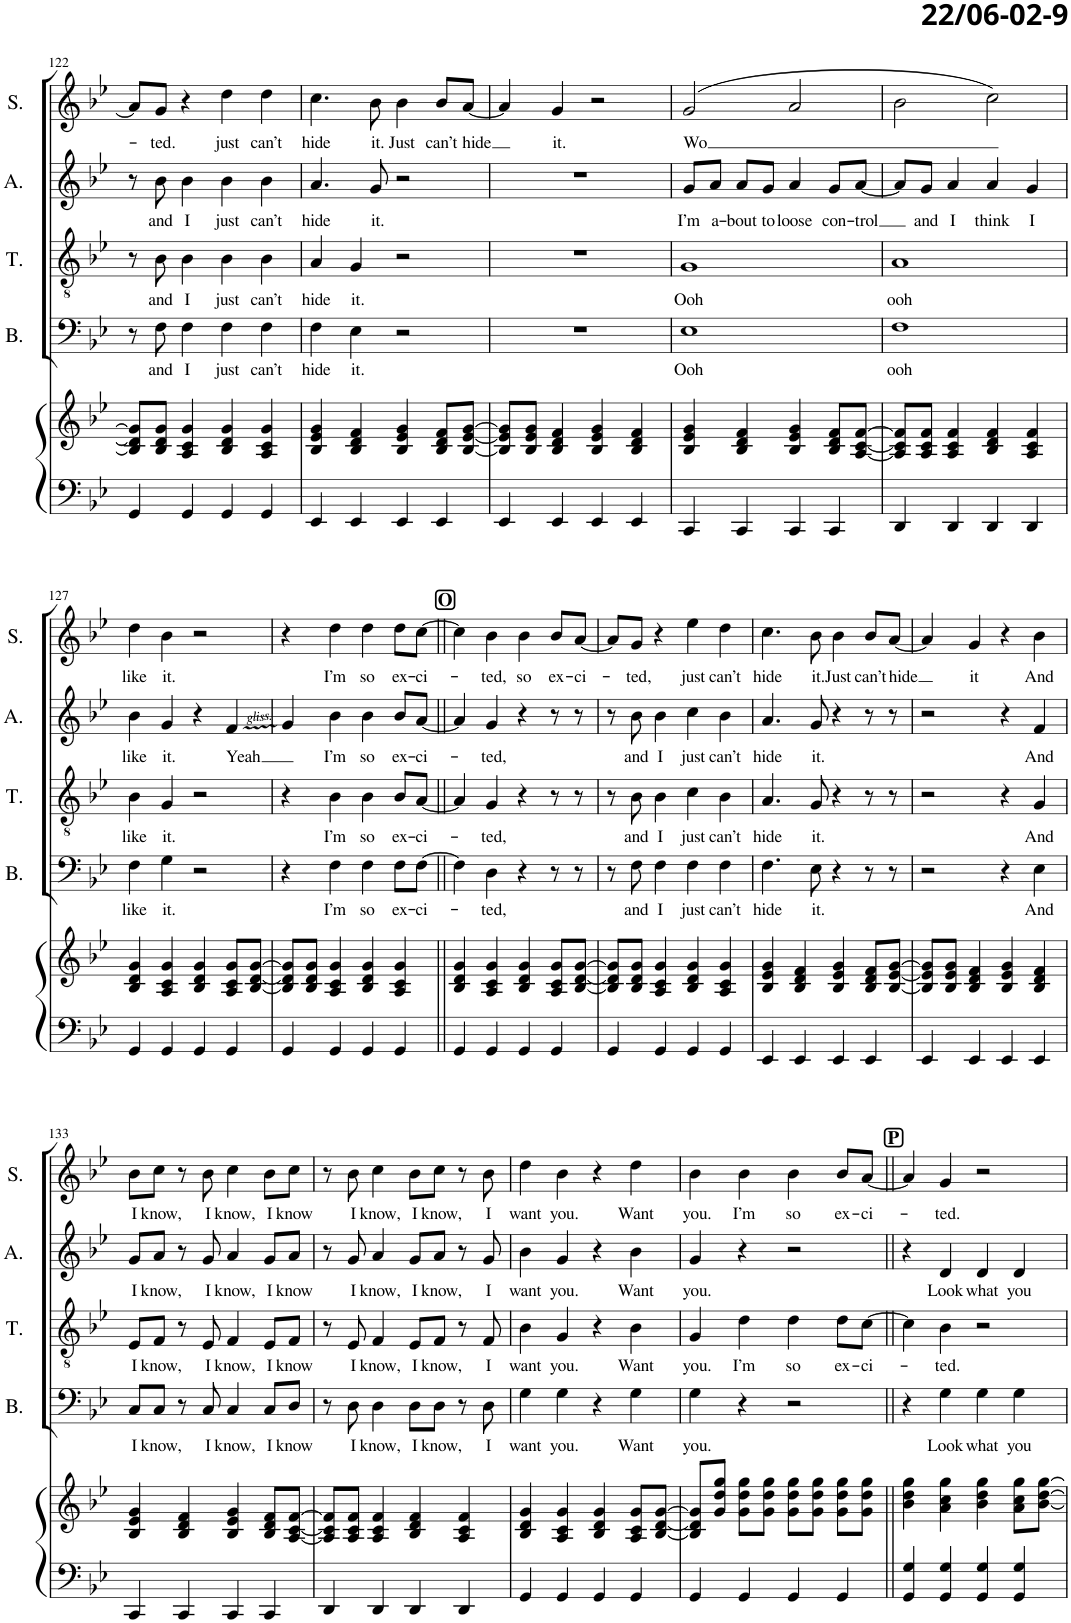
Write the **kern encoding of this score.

**kern	**kern	**kern	**text	**kern	**text	**kern	**text	**kern	**text
*part5	*part5	*part4	*part4	*part3	*part3	*part2	*part2	*part1	*part1
*staff6	*staff5	*staff4	*staff4	*staff3	*staff3	*staff2	*staff2	*staff1	*staff1
*I"Piano	*	*I"Bas	*	*I"Tenor	*	*I"Alt	*	*I"Sopraan	*
*I'Pno	*	*I'B.	*	*I'T.	*	*I'A.	*	*I'S.	*
!!LO:PB:g=z
*clefF4	*clefG2	*clefF4	*	*clefGv2	*	*clefG2	*	*clefG2	*
*	*	*	*	*	*	*Trd1c2	*	*Trd1c2	*
*k[b-e-]	*k[b-e-]	*k[b-e-]	*	*k[b-e-]	*	*k[b-e-]	*	*k[b-e-]	*
*M4/4	*M4/4	*M4/4	*	*M4/4	*	*M4/4	*	*M4/4	*
=122	=122	=122	=122	=122	=122	=122	=122	=122	=122
4GG/	8B-/] 8d/] 8g/]L	8r	.	8r	.	8r	.	8a/L]	.
!	!	!	!LO:LY:b	!	!LO:LY:b	!	!LO:LY:b	!	!LO:LY:b
.	8B-/ 8d/ 8g/J	8F\	and	8B-\	and	8b-\	and	8g/J	-ted.
!	!	!	!LO:LY:b	!	!LO:LY:b	!	!LO:LY:b	!	!
4GG/	4A/ 4c/ 4g/	4F\	I	4B-\	I	4b-\	I	4r	.
!	!	!	!LO:LY:b	!	!LO:LY:b	!	!LO:LY:b	!	!LO:LY:b
4GG/	4B-/ 4d/ 4g/	4F\	just	4B-\	just	4b-\	just	4dd\	just
!	!	!	!LO:LY:b	!	!LO:LY:b	!	!LO:LY:b	!	!LO:LY:b
4GG/	4A/ 4c/ 4g/	4F\	can’t	4B-\	can’t	4b-\	can’t	4dd\	can’t
=123	=123	=123	=123	=123	=123	=123	=123	=123	=123
!	!	!	!LO:LY:b	!	!LO:LY:b	!	!LO:LY:b	!	!LO:LY:b
4EE-/	4B-/ 4e-/ 4g/	4F\	hide	4A/	hide	4.a/	hide	4.cc\	hide
!	!	!	!LO:LY:b	!	!LO:LY:b	!	!	!	!
4EE-/	4B-/ 4d/ 4f/	4E-\	it.	4G/	it.	.	.	.	.
!	!	!	!	!	!	!	!LO:LY:b	!	!LO:LY:b
.	.	.	.	.	.	8g/	it.	8b-\	it.
!	!	!	!	!	!	!	!	!	!LO:LY:b
4EE-/	4B-/ 4e-/ 4g/	2r	.	2r	.	2r	.	4b-\	Just
!	!	!	!	!	!	!	!	!	!LO:LY:b
4EE-/	8B-/ 8d/ 8f/L	.	.	.	.	.	.	8b-/L	can’t
!	!	!	!	!	!	!	!	!	!LO:LY:b
.	[8B-/ [8e-/ [8g/J	.	.	.	.	.	.	[8a/J	hide
=124	=124	=124	=124	=124	=124	=124	=124	=124	=124
4EE-/	8B-/] 8e-/] 8g/]L	1r	.	1r	.	1r	.	4a/]	.
.	8B-/ 8e-/ 8g/J	.	.	.	.	.	.	.	.
!	!	!	!	!	!	!	!	!	!LO:LY:b
4EE-/	4B-/ 4d/ 4f/	.	.	.	.	.	.	4g/	it.
4EE-/	4B-/ 4e-/ 4g/	.	.	.	.	.	.	2r	.
4EE-/	4B-/ 4d/ 4f/	.	.	.	.	.	.	.	.
=125	=125	=125	=125	=125	=125	=125	=125	=125	=125
!	!	!	!LO:LY:b	!	!LO:LY:b	!	!LO:LY:b	!	!LO:LY:b
4CC/	4B-/ 4e-/ 4g/	1E-	Ooh	1G	Ooh	8g/L	I’m	(2g/	Wo
!	!	!	!	!	!	!	!LO:LY:b	!	!
.	.	.	.	.	.	8a/J	a-	.	.
!	!	!	!	!	!	!	!LO:LY:b	!	!
4CC/	4B-/ 4d/ 4f/	.	.	.	.	8a/L	-bout	.	.
!	!	!	!	!	!	!	!LO:LY:b	!	!
.	.	.	.	.	.	8g/J	to	.	.
!	!	!	!	!	!	!	!LO:LY:b	!	!
4CC/	4B-/ 4e-/ 4g/	.	.	.	.	4a/	loose	2a/	.
!	!	!	!	!	!	!	!LO:LY:b	!	!
4CC/	8B-/ 8d/ 8f/L	.	.	.	.	8g/L	con-	.	.
!	!	!	!	!	!	!	!LO:LY:b	!	!
.	[8A/ [8c/ [8f/J	.	.	.	.	[8a/J	-trol	.	.
=126	=126	=126	=126	=126	=126	=126	=126	=126	=126
!	!	!	!LO:LY:b	!	!LO:LY:b	!	!	!	!
4DD/	8A/] 8c/] 8f/]L	1F	ooh	1A	ooh	8a/L]	.	2b-\	.
!	!	!	!	!	!	!	!LO:LY:b	!	!
.	8A/ 8c/ 8f/J	.	.	.	.	8g/J	and	.	.
!	!	!	!	!	!	!	!LO:LY:b	!	!
4DD/	4A/ 4c/ 4f/	.	.	.	.	4a/	I	.	.
!	!	!	!	!	!	!	!LO:LY:b	!	!
4DD/	4B-/ 4d/ 4f/	.	.	.	.	4a/	think	2cc\)	.
!	!	!	!	!	!	!	!LO:LY:b	!	!
4DD/	4A/ 4c/ 4f/	.	.	.	.	4g/	I	.	.
!!LO:LB:g=z
=127	=127	=127	=127	=127	=127	=127	=127	=127	=127
!	!	!	!LO:LY:b	!	!LO:LY:b	!	!LO:LY:b	!	!LO:LY:b
4GG/	4B-/ 4d/ 4g/	4F\	like	4B-\	like	4b-\	like	4dd\	like
!	!	!	!LO:LY:b	!	!LO:LY:b	!	!LO:LY:b	!	!LO:LY:b
4GG/	4A/ 4c/ 4g/	4G\	it.	4G/	it.	4g/	it.	4b-\	it.
4GG/	4B-/ 4d/ 4g/	2r	.	2r	.	4r	.	2r	.
!	!	!	!	!	!	!	!LO:LY:b	!	!
4GG/	8A/ 8c/ 8g/L	.	.	.	.	4f/	Yeah	.	.
.	[8B-/ [8d/ [8g/J	.	.	.	.	.	.	.	.
=128	=128	=128	=128	=128	=128	=128	=128	=128	=128
4GG/	8B-/] 8d/] 8g/]L	4r	.	4r	.	4g/	.	4r	.
.	8B-/ 8d/ 8g/J	.	.	.	.	.	.	.	.
!	!	!	!LO:LY:b	!	!LO:LY:b	!	!LO:LY:b	!	!LO:LY:b
4GG/	4A/ 4c/ 4g/	4F\	I’m	4B-\	I’m	4b-\	I’m	4dd\	I’m
!	!	!	!LO:LY:b	!	!LO:LY:b	!	!LO:LY:b	!	!LO:LY:b
4GG/	4B-/ 4d/ 4g/	4F\	so	4B-\	so	4b-\	so	4dd\	so
!	!	!	!LO:LY:b	!	!LO:LY:b	!	!LO:LY:b	!	!LO:LY:b
4GG/	4A/ 4c/ 4g/	8F\L	ex-	8B-/L	ex-	8b-/L	ex-	8dd\L	ex-
!	!	!	!LO:LY:b	!	!LO:LY:b	!	!LO:LY:b	!	!LO:LY:b
.	.	[8F\J	-ci-	[8A/J	-ci-	[8a/J	-ci-	[8cc\J	-ci-
!!LO:REH:place=s1:a:B:cj:fs=11:t=O
=129||	=129||	=129||	=129||	=129||	=129||	=129||	=129||	=129||	=129||
4GG/	4B-/ 4d/ 4g/	4F\]	.	4A/]	.	4a/]	.	4cc\]	.
!	!	!	!LO:LY:b	!	!LO:LY:b	!	!LO:LY:b	!	!LO:LY:b
4GG/	4A/ 4c/ 4g/	4D\	ted,	4G/	-ted,	4g/	-ted,	4b-\	-ted,
!	!	!	!	!	!	!	!	!	!LO:LY:b
4GG/	4B-/ 4d/ 4g/	4r	.	4r	.	4r	.	4b-\	so
!	!	!	!	!	!	!	!	!	!LO:LY:b
4GG/	8A/ 8c/ 8g/L	8r	.	8r	.	8r	.	8b-/L	ex-
!	!	!	!	!	!	!	!	!	!LO:LY:b
.	[8B-/ [8d/ [8g/J	8r	.	8r	.	8r	.	[8a/J	-ci-
=130	=130	=130	=130	=130	=130	=130	=130	=130	=130
4GG/	8B-/] 8d/] 8g/]L	8r	.	8r	.	8r	.	8a/L]	.
!	!	!	!LO:LY:b	!	!LO:LY:b	!	!LO:LY:b	!	!LO:LY:b
.	8B-/ 8d/ 8g/J	8F\	and	8B-\	and	8b-\	and	8g/J	-ted,
!	!	!	!LO:LY:b	!	!LO:LY:b	!	!LO:LY:b	!	!
4GG/	4A/ 4c/ 4g/	4F\	I	4B-\	I	4b-\	I	4r	.
!	!	!	!LO:LY:b	!	!LO:LY:b	!	!LO:LY:b	!	!LO:LY:b
4GG/	4B-/ 4d/ 4g/	4F\	just	4c\	just	4cc\	just	4ee-\	just
!	!	!	!LO:LY:b	!	!LO:LY:b	!	!LO:LY:b	!	!LO:LY:b
4GG/	4A/ 4c/ 4g/	4F\	can’t	4B-\	can’t	4b-\	can’t	4dd\	can’t
=131	=131	=131	=131	=131	=131	=131	=131	=131	=131
!	!	!	!LO:LY:b	!	!LO:LY:b	!	!LO:LY:b	!	!LO:LY:b
4EE-/	4B-/ 4e-/ 4g/	4.F\	hide	4.A/	hide	4.a/	hide	4.cc\	hide
4EE-/	4B-/ 4d/ 4f/	.	.	.	.	.	.	.	.
!	!	!	!LO:LY:b	!	!LO:LY:b	!	!LO:LY:b	!	!LO:LY:b
.	.	8E-\	it.	8G/	it.	8g/	it.	8b-\	it.
!	!	!	!	!	!	!	!	!	!LO:LY:b
4EE-/	4B-/ 4e-/ 4g/	4r	.	4r	.	4r	.	4b-\	Just
!	!	!	!	!	!	!	!	!	!LO:LY:b
4EE-/	8B-/ 8d/ 8f/L	8r	.	8r	.	8r	.	8b-/L	can’t
!	!	!	!	!	!	!	!	!	!LO:LY:b
.	[8B-/ [8e-/ [8g/J	8r	.	8r	.	8r	.	[8a/J	-hide
=132	=132	=132	=132	=132	=132	=132	=132	=132	=132
4EE-/	8B-/] 8e-/] 8g/]L	2r	.	2r	.	2r	.	4a/]	.
.	8B-/ 8e-/ 8g/J	.	.	.	.	.	.	.	.
!	!	!	!	!	!	!	!	!	!LO:LY:b
4EE-/	4B-/ 4d/ 4f/	.	.	.	.	.	.	4g/	it
4EE-/	4B-/ 4e-/ 4g/	4r	.	4r	.	4r	.	4r	.
!	!	!	!LO:LY:b	!	!LO:LY:b	!	!LO:LY:b	!	!LO:LY:b
4EE-/	4B-/ 4d/ 4f/	4E-\	And	4G/	And	4f/	And	4b-\	And
!!LO:LB:g=z
=133	=133	=133	=133	=133	=133	=133	=133	=133	=133
!	!	!	!LO:LY:b	!	!LO:LY:b	!	!LO:LY:b	!	!LO:LY:b
4CC/	4B-/ 4e-/ 4g/	8C/L	I	8E-/L	I	8g/L	I	8b-\L	I
!	!	!	!LO:LY:b	!	!LO:LY:b	!	!LO:LY:b	!	!LO:LY:b
.	.	8C/J	know,	8F/J	know,	8a/J	know,	8cc\J	know,
4CC/	4B-/ 4d/ 4f/	8r	.	8r	.	8r	.	8r	.
!	!	!	!LO:LY:b	!	!LO:LY:b	!	!LO:LY:b	!	!LO:LY:b
.	.	8C/	I	8E-/	I	8g/	I	8b-\	I
!	!	!	!LO:LY:b	!	!LO:LY:b	!	!LO:LY:b	!	!LO:LY:b
4CC/	4B-/ 4e-/ 4g/	4C/	know,	4F/	know,	4a/	know,	4cc\	know,
!	!	!	!LO:LY:b	!	!LO:LY:b	!	!LO:LY:b	!	!LO:LY:b
4CC/	8B-/ 8d/ 8f/L	8C/L	I	8E-/L	I	8g/L	I	8b-\L	I
!	!	!	!LO:LY:b	!	!LO:LY:b	!	!LO:LY:b	!	!LO:LY:b
.	[8A/ [8c/ [8f/J	8D/J	know	8F/J	know	8a/J	know	8cc\J	know
=134	=134	=134	=134	=134	=134	=134	=134	=134	=134
4DD/	8A/] 8c/] 8f/]L	8r	.	8r	.	8r	.	8r	.
!	!	!	!LO:LY:b	!	!LO:LY:b	!	!LO:LY:b	!	!LO:LY:b
.	8A/ 8c/ 8f/J	8D\	I	8E-/	I	8g/	I	8b-\	I
!	!	!	!LO:LY:b	!	!LO:LY:b	!	!LO:LY:b	!	!LO:LY:b
4DD/	4A/ 4c/ 4f/	4D\	know,	4F/	know,	4a/	know,	4cc\	know,
!	!	!	!LO:LY:b	!	!LO:LY:b	!	!LO:LY:b	!	!LO:LY:b
4DD/	4B-/ 4d/ 4f/	8D\L	I	8E-/L	I	8g/L	I	8b-\L	I
!	!	!	!LO:LY:b	!	!LO:LY:b	!	!LO:LY:b	!	!LO:LY:b
.	.	8D\J	know,	8F/J	know,	8a/J	know,	8cc\J	know,
4DD/	4A/ 4c/ 4f/	8r	.	8r	.	8r	.	8r	.
!	!	!	!LO:LY:b	!	!LO:LY:b	!	!LO:LY:b	!	!LO:LY:b
.	.	8D\	I	8F/	I	8g/	I	8b-\	I
=135	=135	=135	=135	=135	=135	=135	=135	=135	=135
!	!	!	!LO:LY:b	!	!LO:LY:b	!	!LO:LY:b	!	!LO:LY:b
4GG/	4B-/ 4d/ 4g/	4G\	want	4B-\	want	4b-\	want	4dd\	want
!	!	!	!LO:LY:b	!	!LO:LY:b	!	!LO:LY:b	!	!LO:LY:b
4GG/	4A/ 4c/ 4g/	4G\	you.	4G/	you.	4g/	you.	4b-\	you.
4GG/	4B-/ 4d/ 4g/	4r	.	4r	.	4r	.	4r	.
!	!	!	!LO:LY:b	!	!LO:LY:b	!	!LO:LY:b	!	!LO:LY:b
4GG/	8A/ 8c/ 8g/L	4G\	Want	4B-\	Want	4b-\	Want	4dd\	Want
.	[8B-/ [8d/ [8g/J	.	.	.	.	.	.	.	.
=136	=136	=136	=136	=136	=136	=136	=136	=136	=136
!	!	!	!LO:LY:b	!	!LO:LY:b	!	!LO:LY:b	!	!LO:LY:b
4GG/	8B-/] 8d/] 8g/]L	4G\	you.	4G/	you.	4g/	you.	4b-\	you.
.	8g/ 8dd/ 8gg/J	.	.	.	.	.	.	.	.
!	!	!	!	!	!LO:LY:b	!	!	!	!LO:LY:b
4GG/	8g\ 8dd\ 8gg\L	4r	.	4d\	I’m	4r	.	4b-\	I’m
.	8g\ 8dd\ 8gg\J	.	.	.	.	.	.	.	.
!	!	!	!	!	!LO:LY:b	!	!	!	!LO:LY:b
4GG/	8g\ 8dd\ 8gg\L	2r	.	4d\	so	2r	.	4b-\	so
.	8g\ 8dd\ 8gg\J	.	.	.	.	.	.	.	.
!	!	!	!	!	!LO:LY:b	!	!	!	!LO:LY:b
4GG/	8g\ 8dd\ 8gg\L	.	.	8d\L	ex-	.	.	8b-/L	ex-
!	!	!	!	!	!LO:LY:b	!	!	!	!LO:LY:b
.	8g\ 8dd\ 8gg\J	.	.	[8c\J	-ci-	.	.	[8a/J	-ci-
!!LO:REH:place=s1:a:B:cj:fs=11:t=P
=137||	=137||	=137||	=137||	=137||	=137||	=137||	=137||	=137||	=137||
4GG/ 4G/	4b-\ 4dd\ 4gg\	4r	.	4c\]	.	4r	.	4a/]	.
!	!	!	!LO:LY:b	!	!LO:LY:b	!	!LO:LY:b	!	!LO:LY:b
4GG/ 4G/	4a\ 4cc\ 4gg\	4G\	Look	4B-\	-ted.	4d/	Look	4g/	-ted.
!	!	!	!LO:LY:b	!	!	!	!LO:LY:b	!	!
4GG/ 4G/	4b-\ 4dd\ 4gg\	4G\	what	2r	.	4d/	what	2r	.
!	!	!	!LO:LY:b	!	!	!	!LO:LY:b	!	!
4GG/ 4G/	8a\ 8cc\ 8gg\L	4G\	you	.	.	4d/	you	.	.
.	[8b-\ [8dd\ [8gg\J	.	.	.	.	.	.	.	.
=	=	=	=	=	=	=	=	=	=
*-	*-	*-	*-	*-	*-	*-	*-	*-	*-
